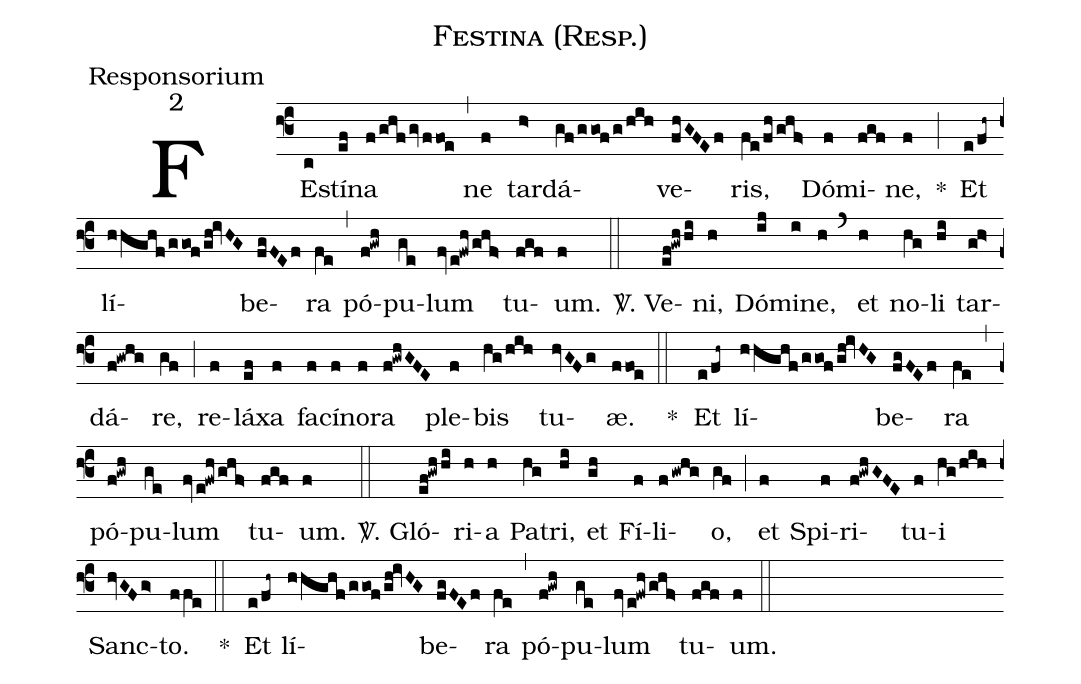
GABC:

name:Festina (Resp.);
office-part:Responsorium;
mode:2;
%%
(f3) FE(c)stí(ef)na(f/ghf/gv/ffoe) (,) ne(f) tar(h>)dá(gf/ggof/g/hih)ve(fhGFEf)ris,(fe/fh/ghf>) Dó(f)mi(fgf)ne,(f) *(;) Et(e/fh~) lí(hhghf/ggof/gh!ivHG)be(fgFEf)ra(fe) (,) pó(f!gwh)pu(ge)lum(fve!fwh/ghf>) tu(fgf)um.(f) (::)

<sp>V/</sp>. Ve(ef!gwhhi)ni,(h) Dó(ij)mi(i)ne,(h) (`) et(h) no(hg)li(hi) tar(gh>)dá(f!gwhg)re,(gf) (;) re(f)lá(ef)xa(f) fa(f)cí(f)no(f)ra(f!gwhGFE) ple(f)bis(hg/hih) tu(hvGFg)æ.(ffoe) (::)
*() Et(e/fh~) lí(hhghf/ggof/gh!ivHG)be(fgFEf)ra(fe) (,) pó(f!gwh)pu(ge)lum(fve!fwh/ghf>) tu(fgf)um.(f) (::)

<sp>V/</sp>. Gló(ef!gwh/hi)ri(h)a(h) Pa(hg)tri,(hi) et(gh) Fí(f)li(fgwhg)o,(gf) (;)et(f) Spi(f)ri(f!gwhG!FE)tu(f)i(hg/hih) Sanc(hvGFg>)to.(ffe) (::)
*() Et(e/fh~) lí(hhghf/ggof/gh!ivHG)be(fgFEf)ra(fe) (,) pó(f!gwh)pu(ge)lum(fve!fwh/ghf>) tu(fgf)um.(f) (::)
